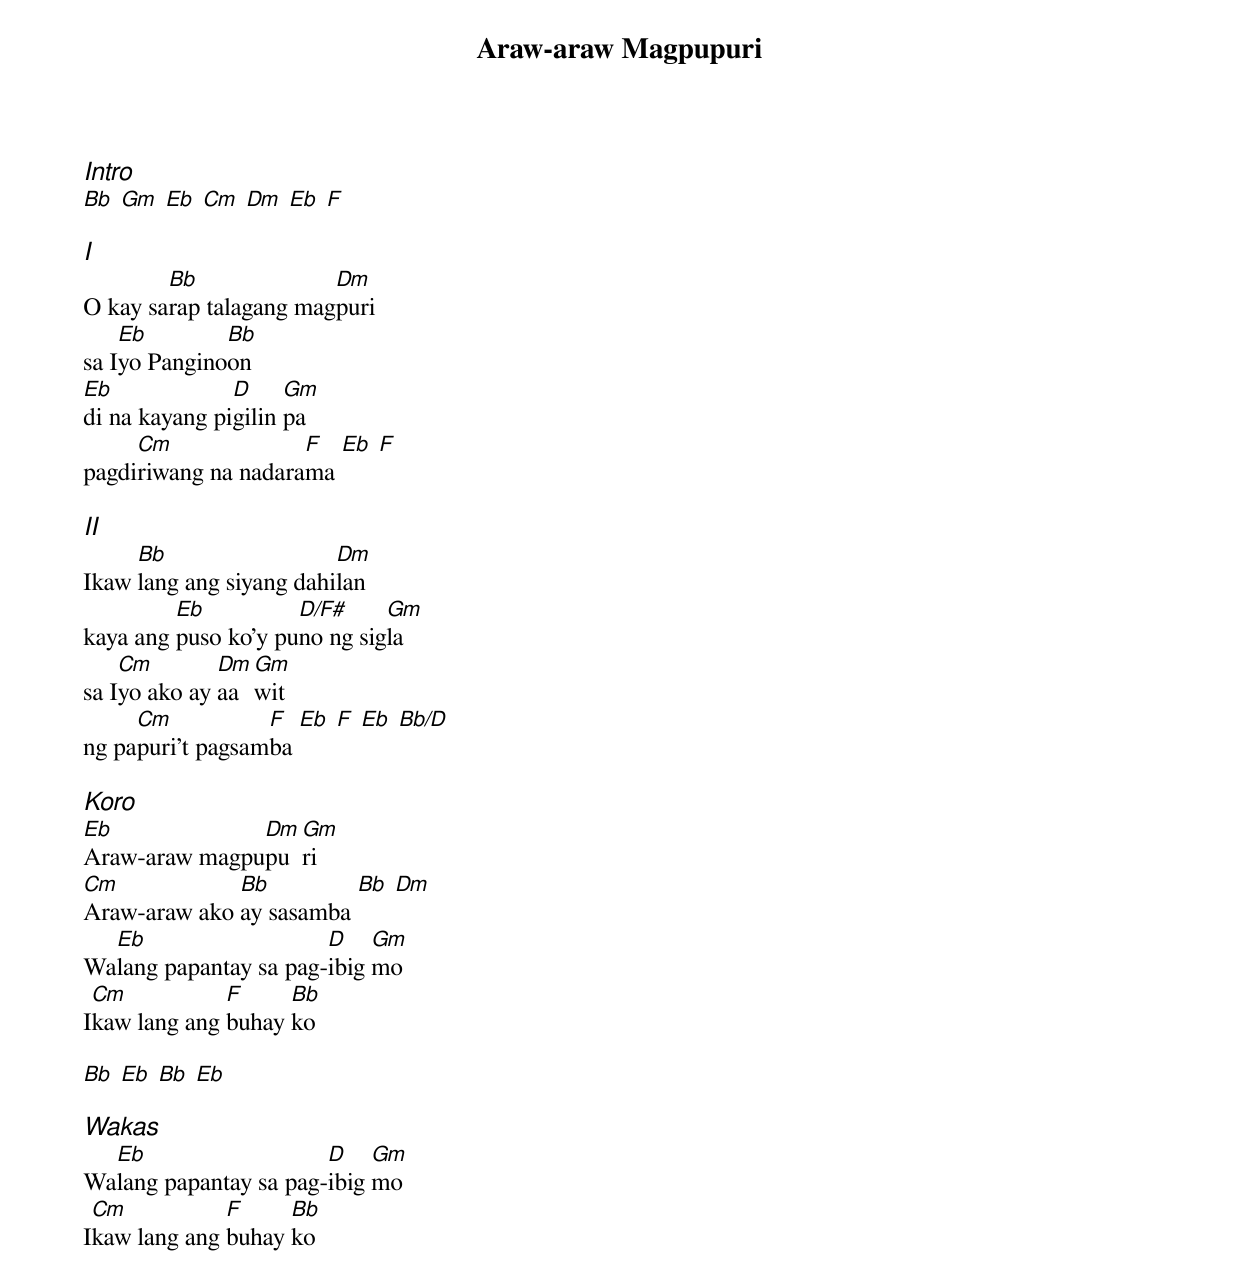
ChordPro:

{title: Araw-araw Magpupuri}
{ng}
{columns: 1}
{ci:Intro}
[Bb] [Gm] [Eb] [Cm] [Dm] [Eb] [F]

{ci:I}
O kay sa[Bb]rap talagang mag[Dm]puri
sa I[Eb]yo Pangino[Bb]on
[Eb]di na kayang pi[D]gilin [Gm]pa
pagdi[Cm]riwang na nadara[F]ma [Eb] [F]

{ci:II}
Ikaw [Bb]lang ang siyang dahi[Dm]lan
kaya ang [Eb]puso ko'y pu[D/F#]no ng sig[Gm]la
sa I[Cm]yo ako ay [Dm]aa[Gm]wit
ng pa[Cm]puri't pagsam[F]ba [Eb] [F] [Eb] [Bb/D]

{ci:Koro}
[Eb]Araw-araw magpu[Dm]pu[Gm]ri
[Cm]Araw-araw ako [Bb]ay sasamba [Bb] [Dm]
Wa[Eb]lang papantay sa pag-[D]ibig [Gm]mo
I[Cm]kaw lang ang [F]buhay [Bb]ko

[Bb] [Eb] [Bb] [Eb]

{ci:Wakas}
Wa[Eb]lang papantay sa pag-[D]ibig [Gm]mo
I[Cm]kaw lang ang [F]buhay [Bb]ko
